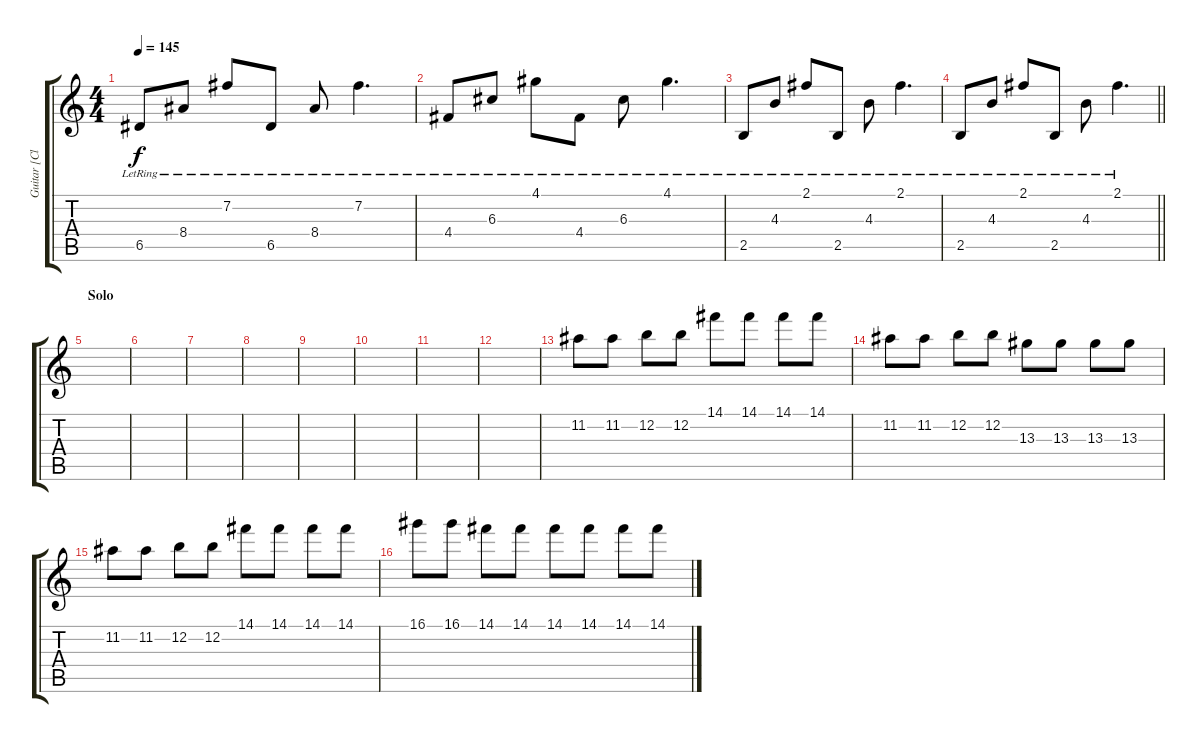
\track ("Guitar [Clean]" "Guitar [Cl") {instrument electricguitarclean}
\staff {score tabs}
\tuning (E4 B3 G3 D3 A2 E2) {hide}
\ts (4 4)
\tempo 145
\clef g2
\ks c
6.5{lr}.8{dy f} 8.4{lr}.8 7.2{lr}.8 6.5{lr}.8 8.4{lr}.8 7.2{lr}.4{d} |
4.4{lr}.8 6.3{lr}.8 4.1{lr}.8 4.4{lr}.8 6.3{lr}.8 4.1{lr}.4{d} |
2.5{lr}.8 4.3{lr}.8 2.1{lr}.8 2.5{lr}.8 4.3{lr}.8 2.1{lr}.4{d} |
\barLineRight lightlight
2.5{lr}.8 4.3{lr}.8 2.1{lr}.8 2.5{lr}.8 4.3{lr}.8 2.1{lr}.4{d} |
\section ("" "Solo")
|
|
|
|
|
|
|
|
11.2.8 11.2.8 12.2.8 12.2.8 14.1.8 14.1.8 14.1.8 14.1.8 |
11.2.8 11.2.8 12.2.8 12.2.8 13.3.8 13.3.8 13.3.8 13.3.8 |
11.2.8 11.2.8 12.2.8 12.2.8 14.1.8 14.1.8 14.1.8 14.1.8 |
16.1.8 16.1.8 14.1.8 14.1.8 14.1.8 14.1.8 14.1.8 14.1.8
